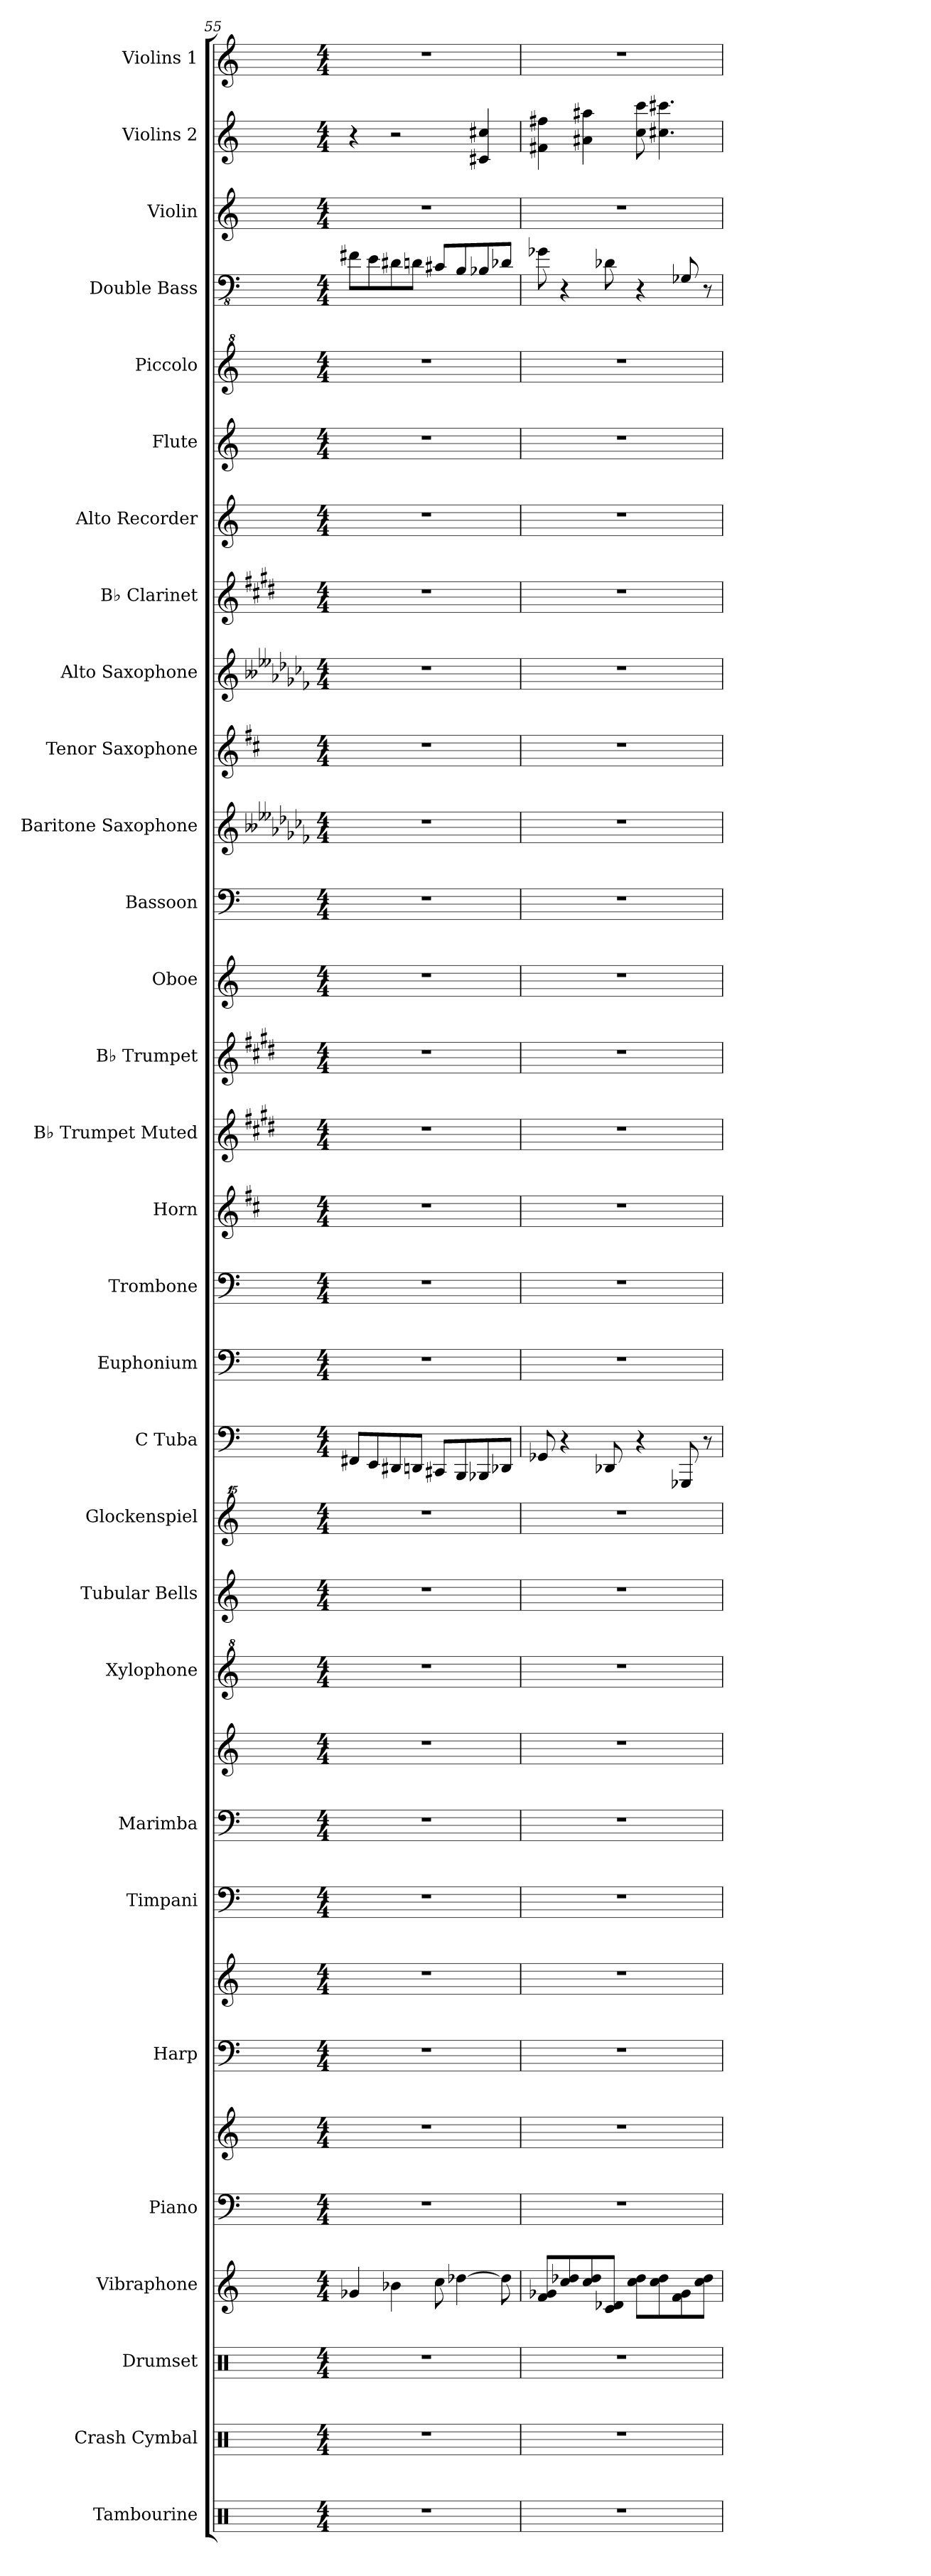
**kern	**kern	**kern	**kern	**kern	**kern	**kern	**kern	**kern	**kern	**kern	**kern	**kern	**kern	**kern	**kern	**kern	**kern	**kern	**kern	**kern	**kern	**kern	**kern	**kern	**kern	**kern	**kern	**kern	**kern	**kern	**kern	**kern
*part30	*part29	*part28	*part27	*part26	*part26	*part25	*part25	*part24	*part23	*part23	*part22	*part21	*part20	*part19	*part18	*part17	*part16	*part15	*part14	*part13	*part12	*part11	*part10	*part9	*part8	*part7	*part6	*part5	*part4	*part3	*part2	*part1
*staff33	*staff32	*staff31	*staff30	*staff29	*staff28	*staff27	*staff26	*staff25	*staff24	*staff23	*staff22	*staff21	*staff20	*staff19	*staff18	*staff17	*staff16	*staff15	*staff14	*staff13	*staff12	*staff11	*staff10	*staff9	*staff8	*staff7	*staff6	*staff5	*staff4	*staff3	*staff2	*staff1
*I"Tambourine	*I"Crash Cymbal	*I"Drumset	*I"Vibraphone	*I"Piano	*	*I"Harp	*	*I"Timpani	*I"Marimba	*	*I"Xylophone	*I"Tubular Bells	*I"Glockenspiel	*I"C Tuba	*I"Euphonium	*I"Trombone	*I"Horn	*I"B♭ Trumpet Muted	*I"B♭ Trumpet	*I"Oboe	*I"Bassoon	*I"Baritone Saxophone	*I"Tenor Saxophone	*I"Alto Saxophone	*I"B♭ Clarinet	*I"Alto Recorder	*I"Flute	*I"Piccolo	*I"Double Bass	*I"Violin	*I"Violins 2	*I"Violins 1
*I'Tamb.	*I'Cr. Cym.	*I'Drs.	*I'Vib.	*I'Pno.	*	*I'Hrp.	*	*I'Timp.	*I'Mrm.	*	*I'Xyl.	*I'Tu. Be.	*I'Glk.	*I'C Tu.	*I'Eu.	*I'Trb.	*I'Hn.	*I'B♭ Tpt. Mut	*I'B♭ Tpt.	*I'Ob.	*I'Bsn.	*I'Bar. Sax.	*I'T. Sax.	*I'A. Sax.	*I'B♭ Cl.	*I'A. Rec.	*I'Fl.	*I'Picc.	*	*I'Vln.	*I'Vlns. 2	*I'Vlns. 1
*clefX	*clefX	*clefX	*clefG2	*clefF4	*clefG2	*clefF4	*clefG2	*clefF4	*clefF4	*clefG2	*clefG^2	*clefG2	*clefG^^2	*clefF4	*clefF4	*clefF4	*clefG2	*clefG2	*clefG2	*clefG2	*clefF4	*clefG2	*clefG2	*clefG2	*clefG2	*clefG2	*clefG2	*clefG^2	*clefFv4	*clefG2	*clefG2	*clefG2
*	*	*	*	*	*	*	*	*	*	*	*	*	*	*	*	*	*ITrd4c7	*ITrd1c2	*ITrd1c2	*	*	*ITrd12c21	*ITrd8c14	*ITrd5c9	*ITrd1c2	*	*	*ITrd-7c-12	*ITrd7c12	*	*	*
*k[]	*k[]	*k[]	*k[]	*k[]	*k[]	*k[]	*k[]	*k[]	*k[]	*k[]	*k[]	*k[]	*k[]	*k[]	*k[]	*k[]	*k[f#]	*k[f#c#]	*k[f#c#]	*k[]	*k[]	*k[b--e--a-d-g-c-f-]	*k[f#c#]	*k[b--e--a-d-g-c-f-]	*k[f#c#]	*k[]	*k[]	*k[]	*k[]	*k[]	*k[]	*k[]
*C:	*C:	*C:	*C:	*C:	*C:	*C:	*C:	*C:	*C:	*C:	*C:	*C:	*C:	*C:	*C:	*C:	*G:	*D:	*D:	*C:	*C:	*B--:	*D:	*B--:	*D:	*C:	*C:	*C:	*C:	*C:	*C:	*C:
*M4/4	*M4/4	*M4/4	*M4/4	*M4/4	*M4/4	*M4/4	*M4/4	*M4/4	*M4/4	*M4/4	*M4/4	*M4/4	*M4/4	*M4/4	*M4/4	*M4/4	*M4/4	*M4/4	*M4/4	*M4/4	*M4/4	*M4/4	*M4/4	*M4/4	*M4/4	*M4/4	*M4/4	*M4/4	*M4/4	*M4/4	*M4/4	*M4/4
=55	=55	=55	=55	=55	=55	=55	=55	=55	=55	=55	=55	=55	=55	=55	=55	=55	=55	=55	=55	=55	=55	=55	=55	=55	=55	=55	=55	=55	=55	=55	=55	=55
1r	1r	1r	4g-X/	1r	1r	1r	1r	1r	1r	1r	1r	1r	1r	8FF#X/L	1r	1r	1r	1r	1r	1r	1r	1r	1r	1r	1r	1r	1r	1r	8FF#X\L	1r	4r	1r
.	.	.	.	.	.	.	.	.	.	.	.	.	.	8EE/	.	.	.	.	.	.	.	.	.	.	.	.	.	.	8EE\	.	.	.
.	.	.	4b-X\	.	.	.	.	.	.	.	.	.	.	8DD#X/	.	.	.	.	.	.	.	.	.	.	.	.	.	.	8DD#X\	.	2r	.
.	.	.	.	.	.	.	.	.	.	.	.	.	.	8DDn/J	.	.	.	.	.	.	.	.	.	.	.	.	.	.	8DDn\J	.	.	.
.	.	.	8cc\	.	.	.	.	.	.	.	.	.	.	8CC#X/L	.	.	.	.	.	.	.	.	.	.	.	.	.	.	8CC#X/L	.	.	.
.	.	.	[4dd-X\	.	.	.	.	.	.	.	.	.	.	8BBB/	.	.	.	.	.	.	.	.	.	.	.	.	.	.	8BBB/	.	.	.
.	.	.	.	.	.	.	.	.	.	.	.	.	.	8BBB-X/	.	.	.	.	.	.	.	.	.	.	.	.	.	.	8BBB-X/	.	4c#X/ 4cc#X/	.
.	.	.	8dd-\]	.	.	.	.	.	.	.	.	.	.	8DD-X/J	.	.	.	.	.	.	.	.	.	.	.	.	.	.	8DD-X/J	.	.	.
=56	=56	=56	=56	=56	=56	=56	=56	=56	=56	=56	=56	=56	=56	=56	=56	=56	=56	=56	=56	=56	=56	=56	=56	=56	=56	=56	=56	=56	=56	=56	=56	=56
1r	1r	1r	8f/ 8g-X/L	1r	1r	1r	1r	1r	1r	1r	1r	1r	1r	8GG-X/	1r	1r	1r	1r	1r	1r	1r	1r	1r	1r	1r	1r	1r	1r	8GG-X\	1r	4f#X\ 4ff#X\	1r
.	.	.	8cc/ 8dd-X/	.	.	.	.	.	.	.	.	.	.	4r	.	.	.	.	.	.	.	.	.	.	.	.	.	.	4r	.	.	.
.	.	.	8cc/ 8dd-/	.	.	.	.	.	.	.	.	.	.	.	.	.	.	.	.	.	.	.	.	.	.	.	.	.	.	.	4a#X\ 4aa#X\	.
.	.	.	8c/ 8d-X/J	.	.	.	.	.	.	.	.	.	.	8DD-X/	.	.	.	.	.	.	.	.	.	.	.	.	.	.	8DD-X\	.	.	.
.	.	.	8cc\ 8dd-\L	.	.	.	.	.	.	.	.	.	.	4r	.	.	.	.	.	.	.	.	.	.	.	.	.	.	4r	.	8cc\ 8ccc\	.
.	.	.	8cc\ 8dd-\	.	.	.	.	.	.	.	.	.	.	.	.	.	.	.	.	.	.	.	.	.	.	.	.	.	.	.	4.cc#X\ 4.ccc#X\	.
.	.	.	8f\ 8g-\	.	.	.	.	.	.	.	.	.	.	8GGG-X/	.	.	.	.	.	.	.	.	.	.	.	.	.	.	8GGG-X/	.	.	.
.	.	.	8cc\ 8dd-\J	.	.	.	.	.	.	.	.	.	.	8r	.	.	.	.	.	.	.	.	.	.	.	.	.	.	8r	.	.	.
=	=	=	=	=	=	=	=	=	=	=	=	=	=	=	=	=	=	=	=	=	=	=	=	=	=	=	=	=	=	=	=	=
*-	*-	*-	*-	*-	*-	*-	*-	*-	*-	*-	*-	*-	*-	*-	*-	*-	*-	*-	*-	*-	*-	*-	*-	*-	*-	*-	*-	*-	*-	*-	*-	*-
